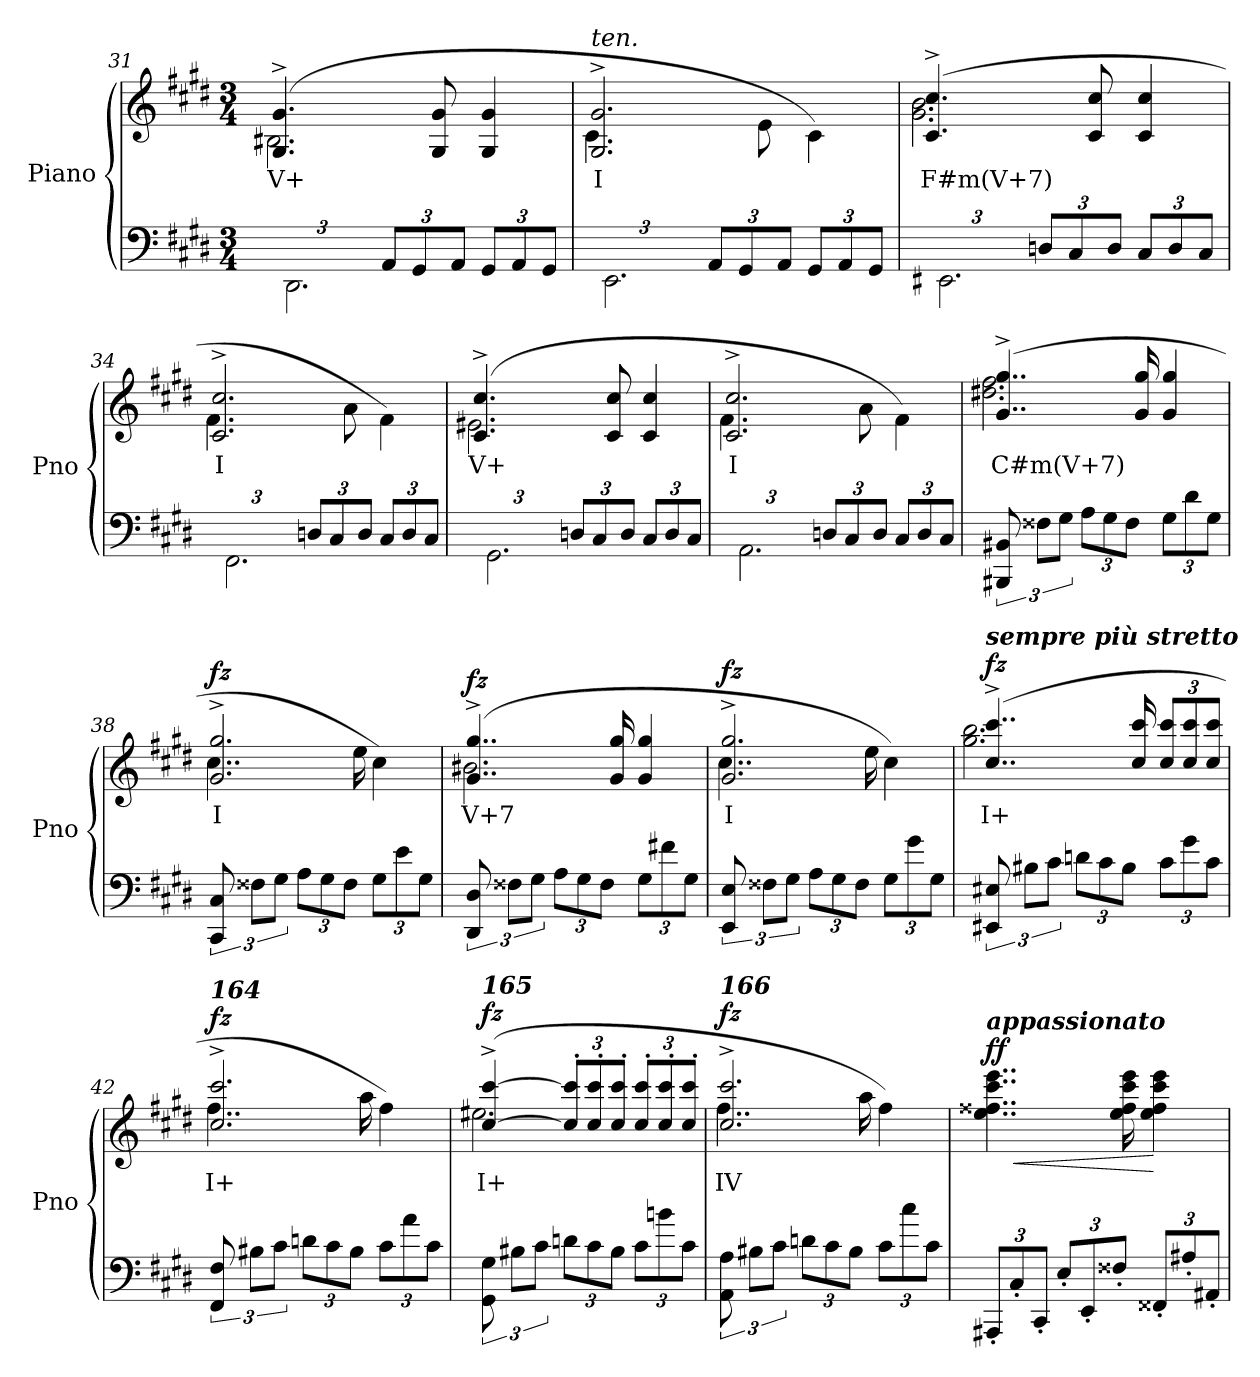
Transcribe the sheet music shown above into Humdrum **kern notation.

**kern	**kern	**text	**dynam
*part1	*part1	*part1	*part1
*staff2	*staff1	*staff1	*staff1/2
*I"Piano	*	*	*
*I'Pno	*	*	*
!!LO:LB:g=z
*clefF4	*clefG2	*	*
*k[f#c#g#d#]	*k[f#c#g#d#]	*	*
*M3/4	*M3/4	*	*
*Xbrackettup	*	*	*
=31	=31	=31	=31
*^	*	*	*
!	!	!LO:TX:a:i:t=ten.	!	!
!	!	!	!LO:LY:b	!
*	*	*^	*	*
12DD#/Lyy	2.DD#\	(>4.G#/^ 4.g#/^	2.B#X\	V+	.
12FF##X/	.	.	.	.	.
12GG#/J	.	.	.	.	.
12AA/L	.	.	.	.	.
12GG#/	.	.	.	.	.
.	.	8G#/ 8g#/	.	.	.
12AA/J	.	.	.	.	.
12GG#/L	.	4G#/ 4g#/	.	.	.
12AA/	.	.	.	.	.
12GG#/J	.	.	.	.	.
=32	=32	=32	=32	=32	=32
!	!	!LO:TX:a:i:t=ten.	!	!	!
!	!	!	!	!LO:LY:b	!
12EE/Lyy	2.EE\	2.G#/^ 2.g#/^	4.c#\	I	.
12FF##X/	.	.	.	.	.
12GG#/J	.	.	.	.	.
12AA/L	.	.	.	.	.
12GG#/	.	.	.	.	.
.	.	.	8e\	.	.
12AA/J	.	.	.	.	.
12GG#/L	.	.	4c#\)	.	.
12AA/	.	.	.	.	.
12GG#/J	.	.	.	.	.
=33	=33	=33	=33	=33	=33
!	!	!	!	!LO:LY:b	!
12EE#X/Lyy	2.EE#\	(>4.c#/^ 4.cc#/^	2.g#\ 2.b\	F#m(V+7)	.
12BB#X/	.	.	.	.	.
12C#/J	.	.	.	.	.
12Dn/L	.	.	.	.	.
12C#/	.	.	.	.	.
.	.	8c#/ 8cc#/	.	.	.
12D/J	.	.	.	.	.
12C#/L	.	4c#/ 4cc#/	.	.	.
12D/	.	.	.	.	.
12C#/J	.	.	.	.	.
!!LO:LB:g=z	!!
=34	=34	=34	=34	=34	=34
!	!	!	!	!LO:LY:b	!
12FF#/Lyy	2.FF#\	2.c#/^ 2.cc#/^	4.f#\	I	.
12BB#X/	.	.	.	.	.
12C#/J	.	.	.	.	.
12Dn/L	.	.	.	.	.
12C#/	.	.	.	.	.
.	.	.	8a\	.	.
12D/J	.	.	.	.	.
12C#/L	.	.	4f#\)	.	.
12D/	.	.	.	.	.
12C#/J	.	.	.	.	.
!!LO:LB:g=z	!!
=35	=35	=35	=35	=35	=35
!	!	!	!	!LO:LY:b	!
12GG#/Lyy	2.GG#\	(>4.c#/^ 4.cc#/^	2.e#X\	V+	.
12BB#X/	.	.	.	.	.
12C#/J	.	.	.	.	.
12Dn/L	.	.	.	.	.
12C#/	.	.	.	.	.
.	.	8c#/ 8cc#/	.	.	.
12D/J	.	.	.	.	.
12C#/L	.	4c#/ 4cc#/	.	.	.
12D/	.	.	.	.	.
12C#/J	.	.	.	.	.
=36	=36	=36	=36	=36	=36
!	!	!	!	!LO:LY:b	!
12AA/Lyy	2.AA\	2.c#/^ 2.cc#/^	4.f#\	I	.
12BB#X/	.	.	.	.	.
12C#/J	.	.	.	.	.
12Dn/L	.	.	.	.	.
12C#/	.	.	.	.	.
.	.	.	8a\	.	.
12D/J	.	.	.	.	.
12C#/L	.	.	4f#\)	.	.
12D/	.	.	.	.	.
12C#/J	.	.	.	.	.
*v	*v	*	*	*	*
=37	=37	=37	=37	=37
*brackettup	*	*	*	*
!	!	!	!LO:LY:b	!LO:DY:b=2
!	!	!	!	!LO:DY:n=1:b=2
12BBB#X/ 12BB#X/	(>4..g#/^ 4..gg#/^	2.dd#X\ 2.ff#\	C#m(V+7)	fz f
12F##X\L	.	.	.	.
12G#\J	.	.	.	.
*Xbrackettup	*	*	*	*
12A\L	.	.	.	.
12G#\	.	.	.	.
12F##\J	.	.	.	.
.	16g#/ 16gg#/	.	.	.
12G#\L	4g#/ 4gg#/	.	.	.
12d#\	.	.	.	.
12G#\J	.	.	.	.
!!LO:LB:g=z	!!
=38	=38	=38	=38	=38
*brackettup	*	*	*	*
!	!	!	!LO:LY:b	!LO:DY:b=2
12CC#/ 12C#/	2.g#/^ 2.gg#/^	4..cc#\	I	fz
12F##X\L	.	.	.	.
12G#\J	.	.	.	.
*Xbrackettup	*	*	*	*
12A\L	.	.	.	.
12G#\	.	.	.	.
12F##\J	.	.	.	.
.	.	16ee\	.	.
12G#\L	.	4cc#\)	.	.
12e\	.	.	.	.
12G#\J	.	.	.	.
!!LO:PB:g=z	!!
=39	=39	=39	=39	=39
*brackettup	*	*	*	*
!	!	!	!LO:LY:b	!LO:DY:b=2
12DD#/ 12D#/	(>4..g#/^ 4..gg#/^	2.b#X\	V+7	fz
12F##X\L	.	.	.	.
12G#\J	.	.	.	.
*Xbrackettup	*	*	*	*
12A\L	.	.	.	.
12G#\	.	.	.	.
12F##\J	.	.	.	.
.	16g#/ 16gg#/	.	.	.
12G#\L	4g#/ 4gg#/	.	.	.
12f#X\	.	.	.	.
12G#\J	.	.	.	.
=40	=40	=40	=40	=40
*brackettup	*	*	*	*
!	!	!	!LO:LY:b	!LO:DY:b=2
12EE/ 12E/	2.g#/^ 2.gg#/^	4..cc#\	I	fz
12F##X\L	.	.	.	.
12G#\J	.	.	.	.
*Xbrackettup	*	*	*	*
12A\L	.	.	.	.
12G#\	.	.	.	.
12F##\J	.	.	.	.
.	.	16ee\	.	.
12G#\L	.	4cc#\)	.	.
12g#\	.	.	.	.
12G#\J	.	.	.	.
=41	=41	=41	=41	=41
*brackettup	*	*	*	*
!	!LO:TX:a:Bi:t=sempre più stretto	!	!	!
!	!	!	!LO:LY:b	!LO:DY:b=2
12EE#X/ 12E#X/	(>4..cc#/^ 4..ccc#/^	2.gg#\ 2.bb\	I+	fz
12B#X\L	.	.	.	.
12c#\J	.	.	.	.
*Xbrackettup	*	*	*	*
12dn\L	.	.	.	.
12c#\	.	.	.	.
12B#\J	.	.	.	.
.	16cc#/ 16ccc#/	.	.	.
*	*Xbrackettup	*	*	*
12c#\L	12cc#/ 12ccc#/L	.	.	.
12g#\	12cc#/ 12ccc#/	.	.	.
12c#\J	12cc#/ 12ccc#/J	.	.	.
!!LO:PB:g=z	!!
=42	=42	=42	=42	=42
*brackettup	*	*	*	*
!	!LO:TX:a:Bi:t=164	!	!	!
!	!	!	!LO:LY:b	!LO:DY:b=2
12FF#/ 12F#/	2.cc#/^ 2.ccc#/^	4..ff#\	I+	fz
12B#X\L	.	.	.	.
12c#\J	.	.	.	.
*Xbrackettup	*	*	*	*
12dn\L	.	.	.	.
12c#\	.	.	.	.
12B#\J	.	.	.	.
.	.	16aa\	.	.
12c#\L	.	4ff#\)	.	.
12a\	.	.	.	.
12c#\J	.	.	.	.
!!LO:LB:g=z	!!
=43	=43	=43	=43	=43
*brackettup	*	*	*	*
!	!LO:TX:a:Bi:t=165	!	!	!
!	!	!	!LO:LY:b	!LO:DY:b=2
12GG#\ 12G#\	(>[4cc#/^ [4ccc#/^	2.ee#X\	I+	fz
12B#X\L	.	.	.	.
12c#\J	.	.	.	.
*Xbrackettup	*	*	*	*
12dn\L	12cc#/]' 12ccc#/]'L	.	.	.
12c#\	12cc#/' 12ccc#/'	.	.	.
12B#\J	12cc#/' 12ccc#/'J	.	.	.
12c#\L	12cc#/' 12ccc#/'L	.	.	.
12bn\	12cc#/' 12ccc#/'	.	.	.
12c#\J	12cc#/' 12ccc#/'J	.	.	.
=44	=44	=44	=44	=44
*brackettup	*	*	*	*
!	!LO:TX:a:Bi:t=166	!	!	!
!	!	!	!LO:LY:b	!LO:DY:b=2
12AA\ 12A\	2.cc#/^ 2.ccc#/^	4..ff#\	IV	fz
12B#X\L	.	.	.	.
12c#\J	.	.	.	.
*Xbrackettup	*	*	*	*
12dn\L	.	.	.	.
12c#\	.	.	.	.
12B#\J	.	.	.	.
.	.	16aa\	.	.
12c#\L	.	4ff#\)	.	.
12cc#\	.	.	.	.
12c#\J	.	.	.	.
*	*v	*v	*	*
=45	=45	=45	=45
!	!LO:TX:a:Bi:t=appassionato	!	!
!	!	!	!LO:HP:b
!	!	!	!LO:DY:n=1:b
12AAA#X'/L	4..ee\ 4..ff##X\ 4..ccc#\ 4..eee\	.	< ff
12C#'/	.	.	.
12CC#'/J	.	.	.
12E'/L	.	.	.
12EE'/	.	.	.
12F##X'/J	.	.	.
.	16ee\ 16ff##\ 16ccc#\ 16eee\	.	.
12FF##X'/L	4ee\ 4ff##\ 4ccc#\ 4eee\	.	[
12A#X'/	.	.	.
12AA#X'/J	.	.	.
=	=	=	=
*-	*-	*-	*-
